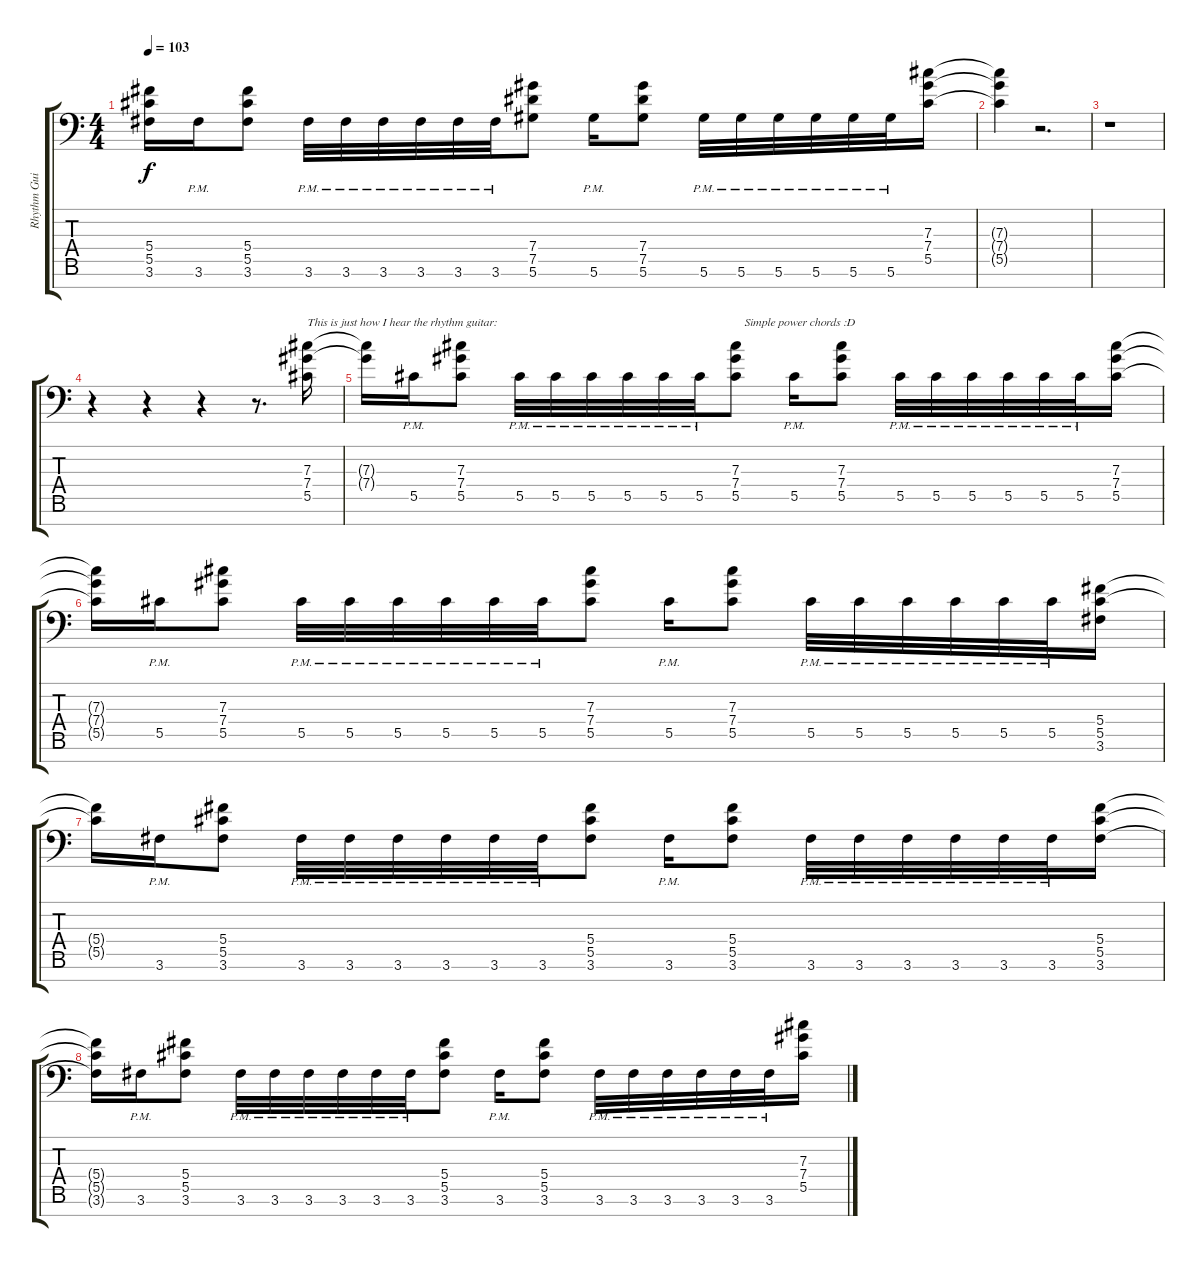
\track ("Rhythm Guitar" "Rhythm Gui") {instrument overdrivenguitar}
\staff {score tabs}
\tuning (Eb4 Bb3 Gb3 Db3 Ab2 Eb2 Bb1) {hide}
\ts (4 4)
\tempo 103
\clef f4
\ks c
(5.4{t} 5.5{t} 3.6{t}).16{dy f} 3.6{pm}.16 (5.4 5.5 3.6).8 3.6{pm}.32 3.6{pm}.32 3.6{pm}.32 3.6{pm}.32 3.6{pm}.32 3.6{pm}.32 (7.4 7.5 5.6).8 5.6{pm}.16 (7.4 7.5 5.6).8 5.6{pm}.32 5.6{pm}.32 5.6{pm}.32 5.6{pm}.32 5.6{pm}.32 5.6{pm}.32 (7.3 7.4 5.5).16 |
(7.3{t} 7.4{t} 5.5{t}).4 r.2{d} |
r.1 |
r.4 r.4 r.4 r.8{d} (7.3 7.4 5.5).16{txt "This is just how I hear the rhythm guitar:"} |
(7.3{t} 7.4{t}).16 5.5{pm}.16 (7.3 7.4 5.5).8 5.5{pm}.32 5.5{pm}.32 5.5{pm}.32 5.5{pm}.32 5.5{pm}.32 5.5{pm}.32 (7.3 7.4 5.5).8{txt "   Simple power chords :D"} 5.5{pm}.16 (7.3 7.4 5.5).8 5.5{pm}.32 5.5{pm}.32 5.5{pm}.32 5.5{pm}.32 5.5{pm}.32 5.5{pm}.32 (7.3 7.4 5.5).16 |
(7.3{t} 7.4{t} 5.5{t}).16 5.5{pm}.16 (7.3 7.4 5.5).8 5.5{pm}.32 5.5{pm}.32 5.5{pm}.32 5.5{pm}.32 5.5{pm}.32 5.5{pm}.32 (7.3 7.4 5.5).8 5.5{pm}.16 (7.3 7.4 5.5).8 5.5{pm}.32 5.5{pm}.32 5.5{pm}.32 5.5{pm}.32 5.5{pm}.32 5.5{pm}.32 (5.4 5.5 3.6).16 |
(5.4{t} 5.5{t}).16 3.6{pm}.16 (5.4 5.5 3.6).8 3.6{pm}.32 3.6{pm}.32 3.6{pm}.32 3.6{pm}.32 3.6{pm}.32 3.6{pm}.32 (5.4 5.5 3.6).8 3.6{pm}.16 (5.4 5.5 3.6).8 3.6{pm}.32 3.6{pm}.32 3.6{pm}.32 3.6{pm}.32 3.6{pm}.32 3.6{pm}.32 (5.4 5.5 3.6).16 |
(5.4{t} 5.5{t} 3.6{t}).16 3.6{pm}.16 (5.4 5.5 3.6).8 3.6{pm}.32 3.6{pm}.32 3.6{pm}.32 3.6{pm}.32 3.6{pm}.32 3.6{pm}.32 (5.4 5.5 3.6).8 3.6{pm}.16 (5.4 5.5 3.6).8 3.6{pm}.32 3.6{pm}.32 3.6{pm}.32 3.6{pm}.32 3.6{pm}.32 3.6{pm}.32 (7.3 7.4 5.5).16
